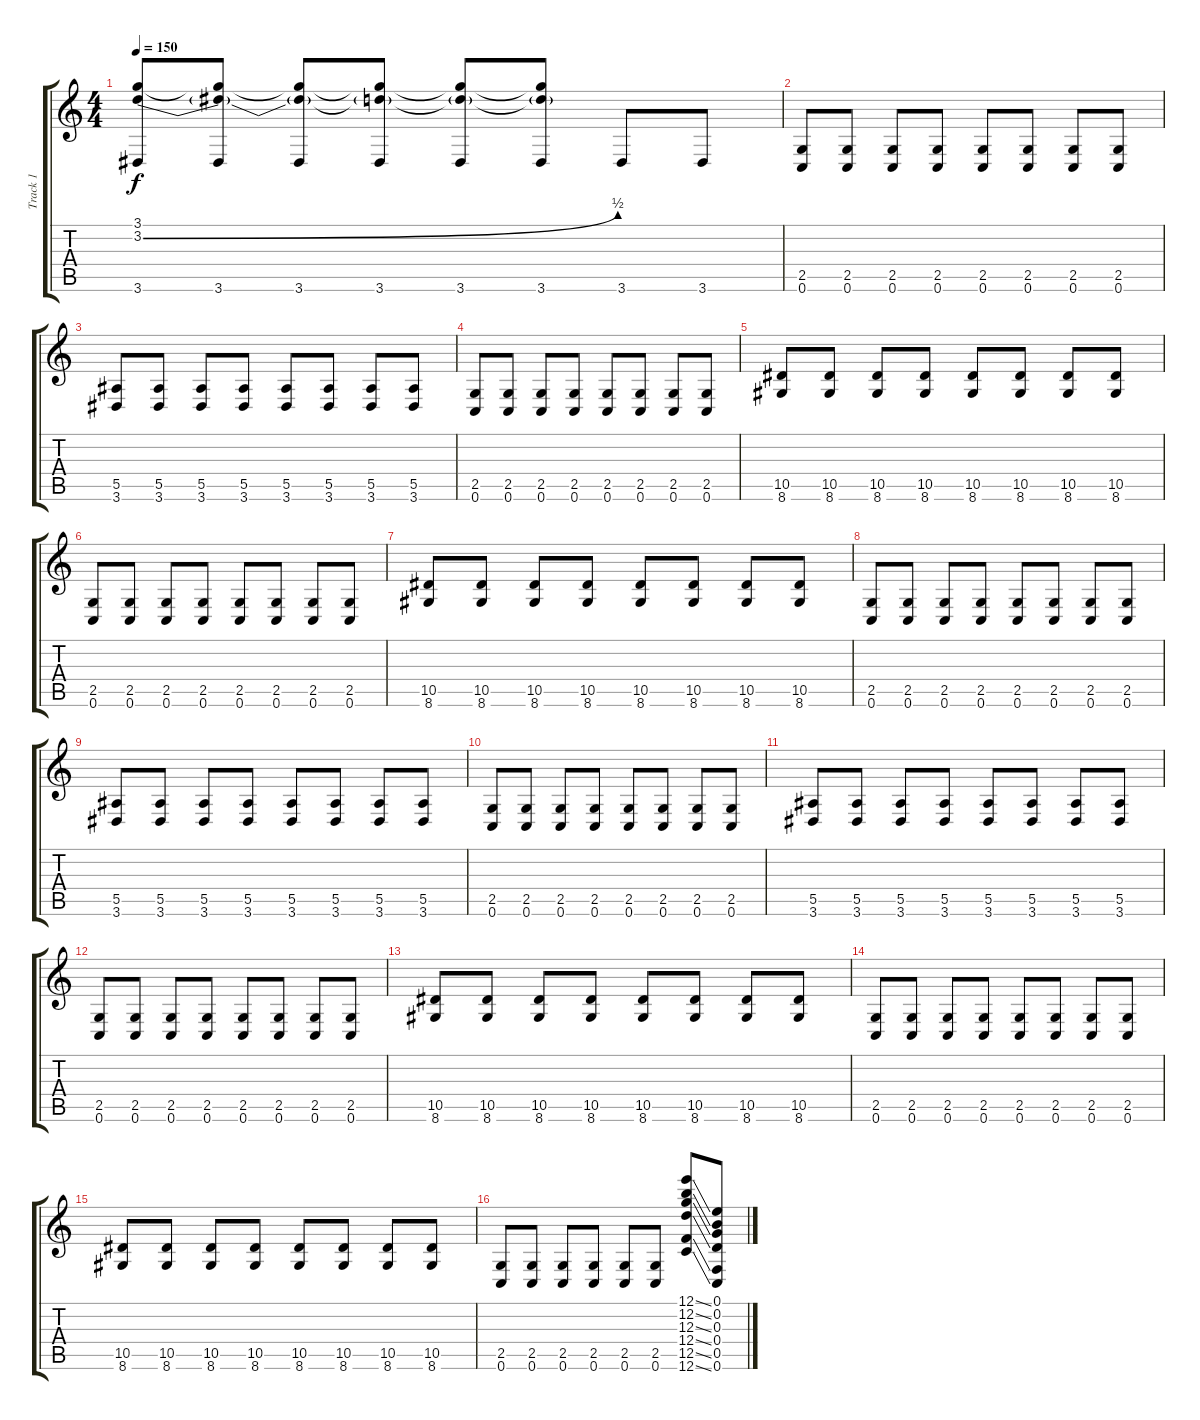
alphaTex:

\track ("Track 1" "Track 1") {instrument overdrivenguitar}
\staff {score tabs}
\tuning (E4 B3 G3 D3 F2 C2) {hide}
\ts (4 4)
\tempo 150
\clef g2
\ks c
(3.1 3.2{be (bend 0 0 60 2)} 3.6).8{dy f} (3.1{t} 3.2{t} 3.6).8 (3.1{t} 3.2{t} 3.6).8 (3.1{t} 3.2{t} 3.6).8 (3.1{t} 3.2{t} 3.6).8 (3.1{t} 3.2{t} 3.6).8 3.6.8 3.6.8 |
(2.5 0.6).8 (2.5 0.6).8 (2.5 0.6).8 (2.5 0.6).8 (2.5 0.6).8 (2.5 0.6).8 (2.5 0.6).8 (2.5 0.6).8 |
(5.5 3.6).8 (5.5 3.6).8 (5.5 3.6).8 (5.5 3.6).8 (5.5 3.6).8 (5.5 3.6).8 (5.5 3.6).8 (5.5 3.6).8 |
(2.5 0.6).8 (2.5 0.6).8 (2.5 0.6).8 (2.5 0.6).8 (2.5 0.6).8 (2.5 0.6).8 (2.5 0.6).8 (2.5 0.6).8 |
(10.5 8.6).8 (10.5 8.6).8 (10.5 8.6).8 (10.5 8.6).8 (10.5 8.6).8 (10.5 8.6).8 (10.5 8.6).8 (10.5 8.6).8 |
(2.5 0.6).8 (2.5 0.6).8 (2.5 0.6).8 (2.5 0.6).8 (2.5 0.6).8 (2.5 0.6).8 (2.5 0.6).8 (2.5 0.6).8 |
(10.5 8.6).8 (10.5 8.6).8 (10.5 8.6).8 (10.5 8.6).8 (10.5 8.6).8 (10.5 8.6).8 (10.5 8.6).8 (10.5 8.6).8 |
(2.5 0.6).8 (2.5 0.6).8 (2.5 0.6).8 (2.5 0.6).8 (2.5 0.6).8 (2.5 0.6).8 (2.5 0.6).8 (2.5 0.6).8 |
(5.5 3.6).8 (5.5 3.6).8 (5.5 3.6).8 (5.5 3.6).8 (5.5 3.6).8 (5.5 3.6).8 (5.5 3.6).8 (5.5 3.6).8 |
(2.5 0.6).8 (2.5 0.6).8 (2.5 0.6).8 (2.5 0.6).8 (2.5 0.6).8 (2.5 0.6).8 (2.5 0.6).8 (2.5 0.6).8 |
(5.5 3.6).8 (5.5 3.6).8 (5.5 3.6).8 (5.5 3.6).8 (5.5 3.6).8 (5.5 3.6).8 (5.5 3.6).8 (5.5 3.6).8 |
(2.5 0.6).8 (2.5 0.6).8 (2.5 0.6).8 (2.5 0.6).8 (2.5 0.6).8 (2.5 0.6).8 (2.5 0.6).8 (2.5 0.6).8 |
(10.5 8.6).8 (10.5 8.6).8 (10.5 8.6).8 (10.5 8.6).8 (10.5 8.6).8 (10.5 8.6).8 (10.5 8.6).8 (10.5 8.6).8 |
(2.5 0.6).8 (2.5 0.6).8 (2.5 0.6).8 (2.5 0.6).8 (2.5 0.6).8 (2.5 0.6).8 (2.5 0.6).8 (2.5 0.6).8 |
(10.5 8.6).8 (10.5 8.6).8 (10.5 8.6).8 (10.5 8.6).8 (10.5 8.6).8 (10.5 8.6).8 (10.5 8.6).8 (10.5 8.6).8 |
(2.5 0.6).8 (2.5 0.6).8 (2.5 0.6).8 (2.5 0.6).8 (2.5 0.6).8 (2.5 0.6).8 (12.1{ss} 12.2{ss} 12.3{ss} 12.4{ss} 12.5{ss} 12.6{ss}).8 (0.1 0.2 0.3 0.4 0.5 0.6).8
